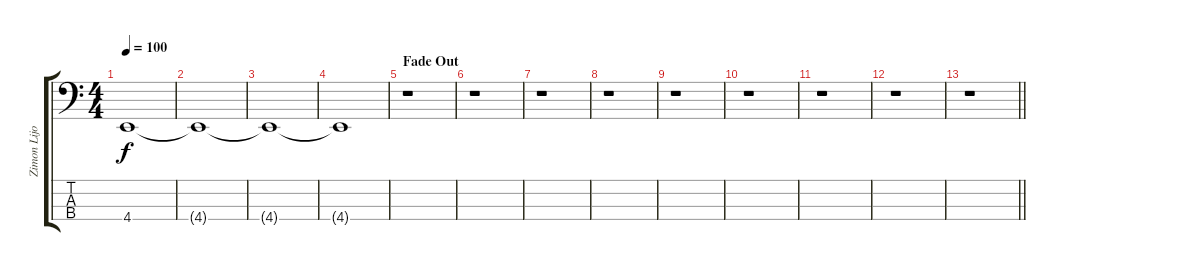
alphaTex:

\track ("Zimon Lijoi" "Zimon Lijo") {instrument electricbassfinger}
\staff {score tabs}
\tuning (F2 C2 G1 C1) {hide}
\ts (4 4)
\tempo 100
\clef f4
\ks c
4.4{t}.1{dy f} |
4.4{t}.1 |
4.4{t}.1 |
4.4{t}.1 |
\section ("" "Fade Out")
r.1 |
r.1 |
r.1 |
r.1 |
r.1 |
r.1 |
r.1 |
r.1 |
\barLineRight lightlight
r.1
